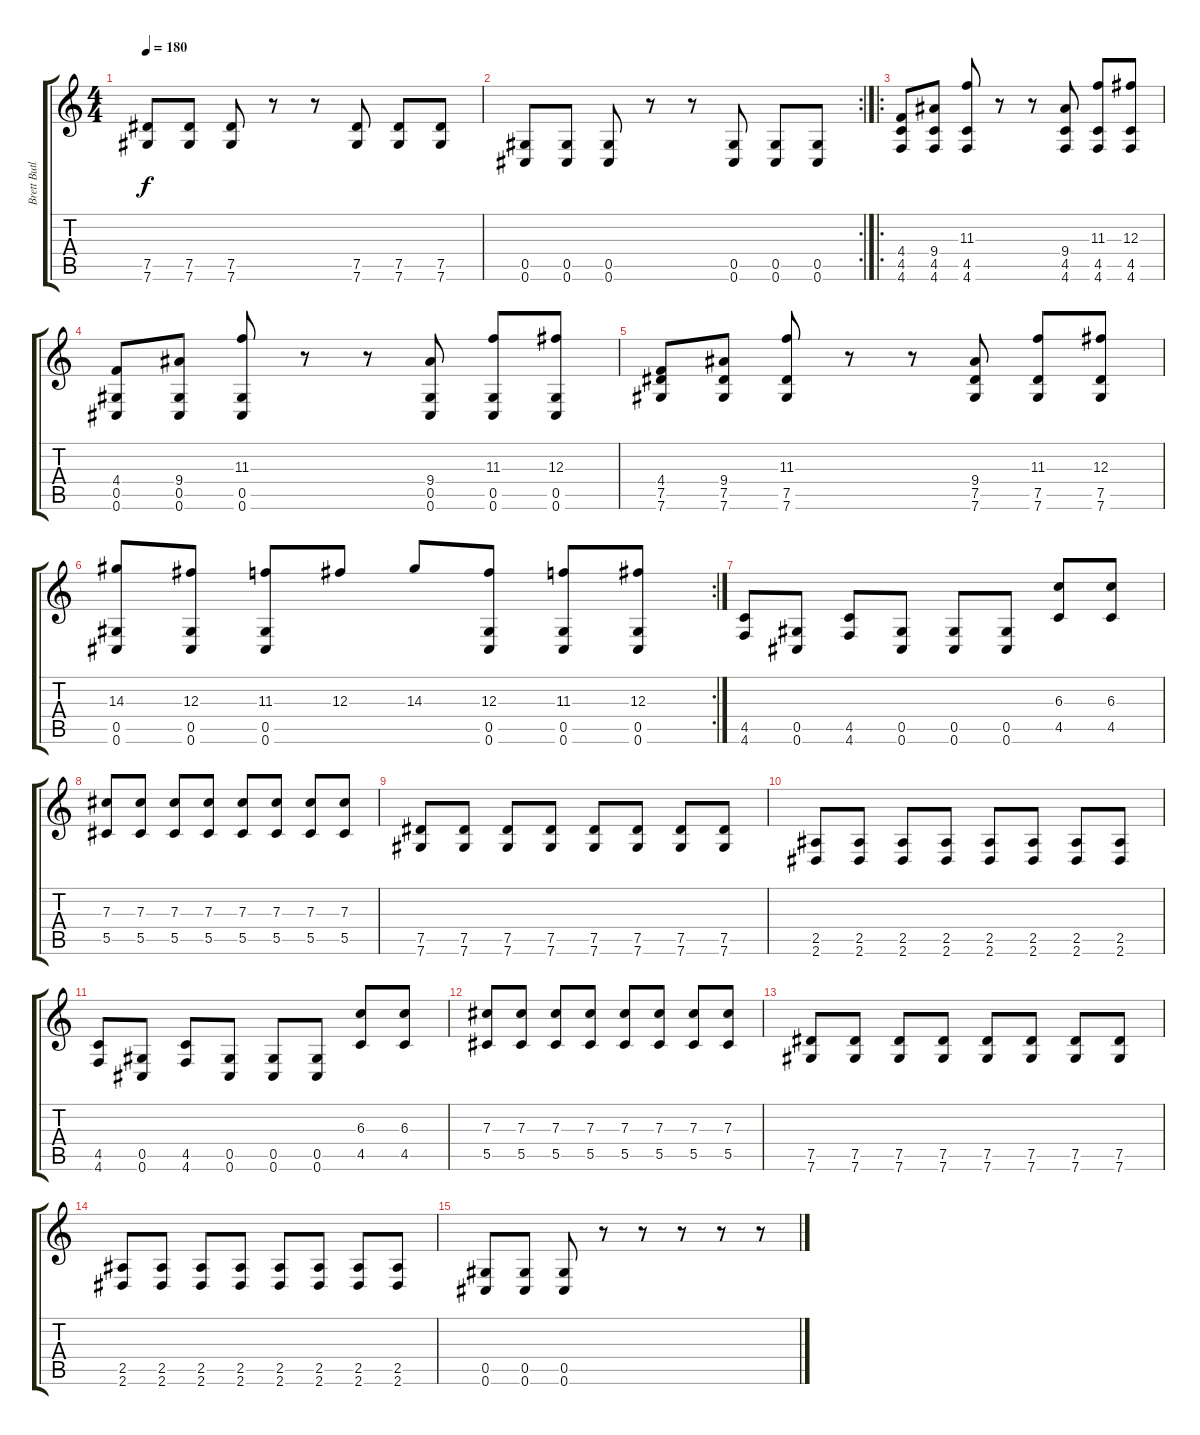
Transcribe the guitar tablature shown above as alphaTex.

\track ("Brett Butler" "Brett Butl") {instrument distortionguitar}
\staff {score tabs}
\tuning (Eb4 Bb3 Gb3 Db3 Ab2 Db2) {hide}
\ts (4 4)
\tempo 180
\clef g2
\ks c
(7.5 7.6).8{dy f} (7.5 7.6).8 (7.5 7.6).8 r.8 r.8 (7.5 7.6).8 (7.5 7.6).8 (7.5 7.6).8 |
\rc 2
(0.5 0.6).8 (0.5 0.6).8 (0.5 0.6).8 r.8 r.8 (0.5 0.6).8 (0.5 0.6).8 (0.5 0.6).8 |
\ro
(4.4 4.5 4.6).8 (9.4 4.5 4.6).8 (11.3 4.5 4.6).8 r.8 r.8 (9.4 4.5 4.6).8 (11.3 4.5 4.6).8 (12.3 4.5 4.6).8 |
(4.4 0.5 0.6).8 (9.4 0.5 0.6).8 (11.3 0.5 0.6).8 r.8 r.8 (9.4 0.5 0.6).8 (11.3 0.5 0.6).8 (12.3 0.5 0.6).8 |
(4.4 7.5 7.6).8 (9.4 7.5 7.6).8 (11.3 7.5 7.6).8 r.8 r.8 (9.4 7.5 7.6).8 (11.3 7.5 7.6).8 (12.3 7.5 7.6).8 |
\rc 2
(14.3 0.5 0.6).8 (12.3 0.5 0.6).8 (11.3 0.5 0.6).8 12.3.8 14.3.8 (12.3 0.5 0.6).8 (11.3 0.5 0.6).8 (12.3 0.5 0.6).8 |
(4.5 4.6).8 (0.5 0.6).8 (4.5 4.6).8 (0.5 0.6).8 (0.5 0.6).8 (0.5 0.6).8 (6.3 4.5).8 (6.3 4.5).8 |
(7.3 5.5).8 (7.3 5.5).8 (7.3 5.5).8 (7.3 5.5).8 (7.3 5.5).8 (7.3 5.5).8 (7.3 5.5).8 (7.3 5.5).8 |
(7.5 7.6).8 (7.5 7.6).8 (7.5 7.6).8 (7.5 7.6).8 (7.5 7.6).8 (7.5 7.6).8 (7.5 7.6).8 (7.5 7.6).8 |
(2.5 2.6).8 (2.5 2.6).8 (2.5 2.6).8 (2.5 2.6).8 (2.5 2.6).8 (2.5 2.6).8 (2.5 2.6).8 (2.5 2.6).8 |
(4.5 4.6).8 (0.5 0.6).8 (4.5 4.6).8 (0.5 0.6).8 (0.5 0.6).8 (0.5 0.6).8 (6.3 4.5).8 (6.3 4.5).8 |
(7.3 5.5).8 (7.3 5.5).8 (7.3 5.5).8 (7.3 5.5).8 (7.3 5.5).8 (7.3 5.5).8 (7.3 5.5).8 (7.3 5.5).8 |
(7.5 7.6).8 (7.5 7.6).8 (7.5 7.6).8 (7.5 7.6).8 (7.5 7.6).8 (7.5 7.6).8 (7.5 7.6).8 (7.5 7.6).8 |
(2.5 2.6).8 (2.5 2.6).8 (2.5 2.6).8 (2.5 2.6).8 (2.5 2.6).8 (2.5 2.6).8 (2.5 2.6).8 (2.5 2.6).8 |
(0.5 0.6).8 (0.5 0.6).8 (0.5 0.6).8 r.8 r.8 r.8 r.8 r.8
